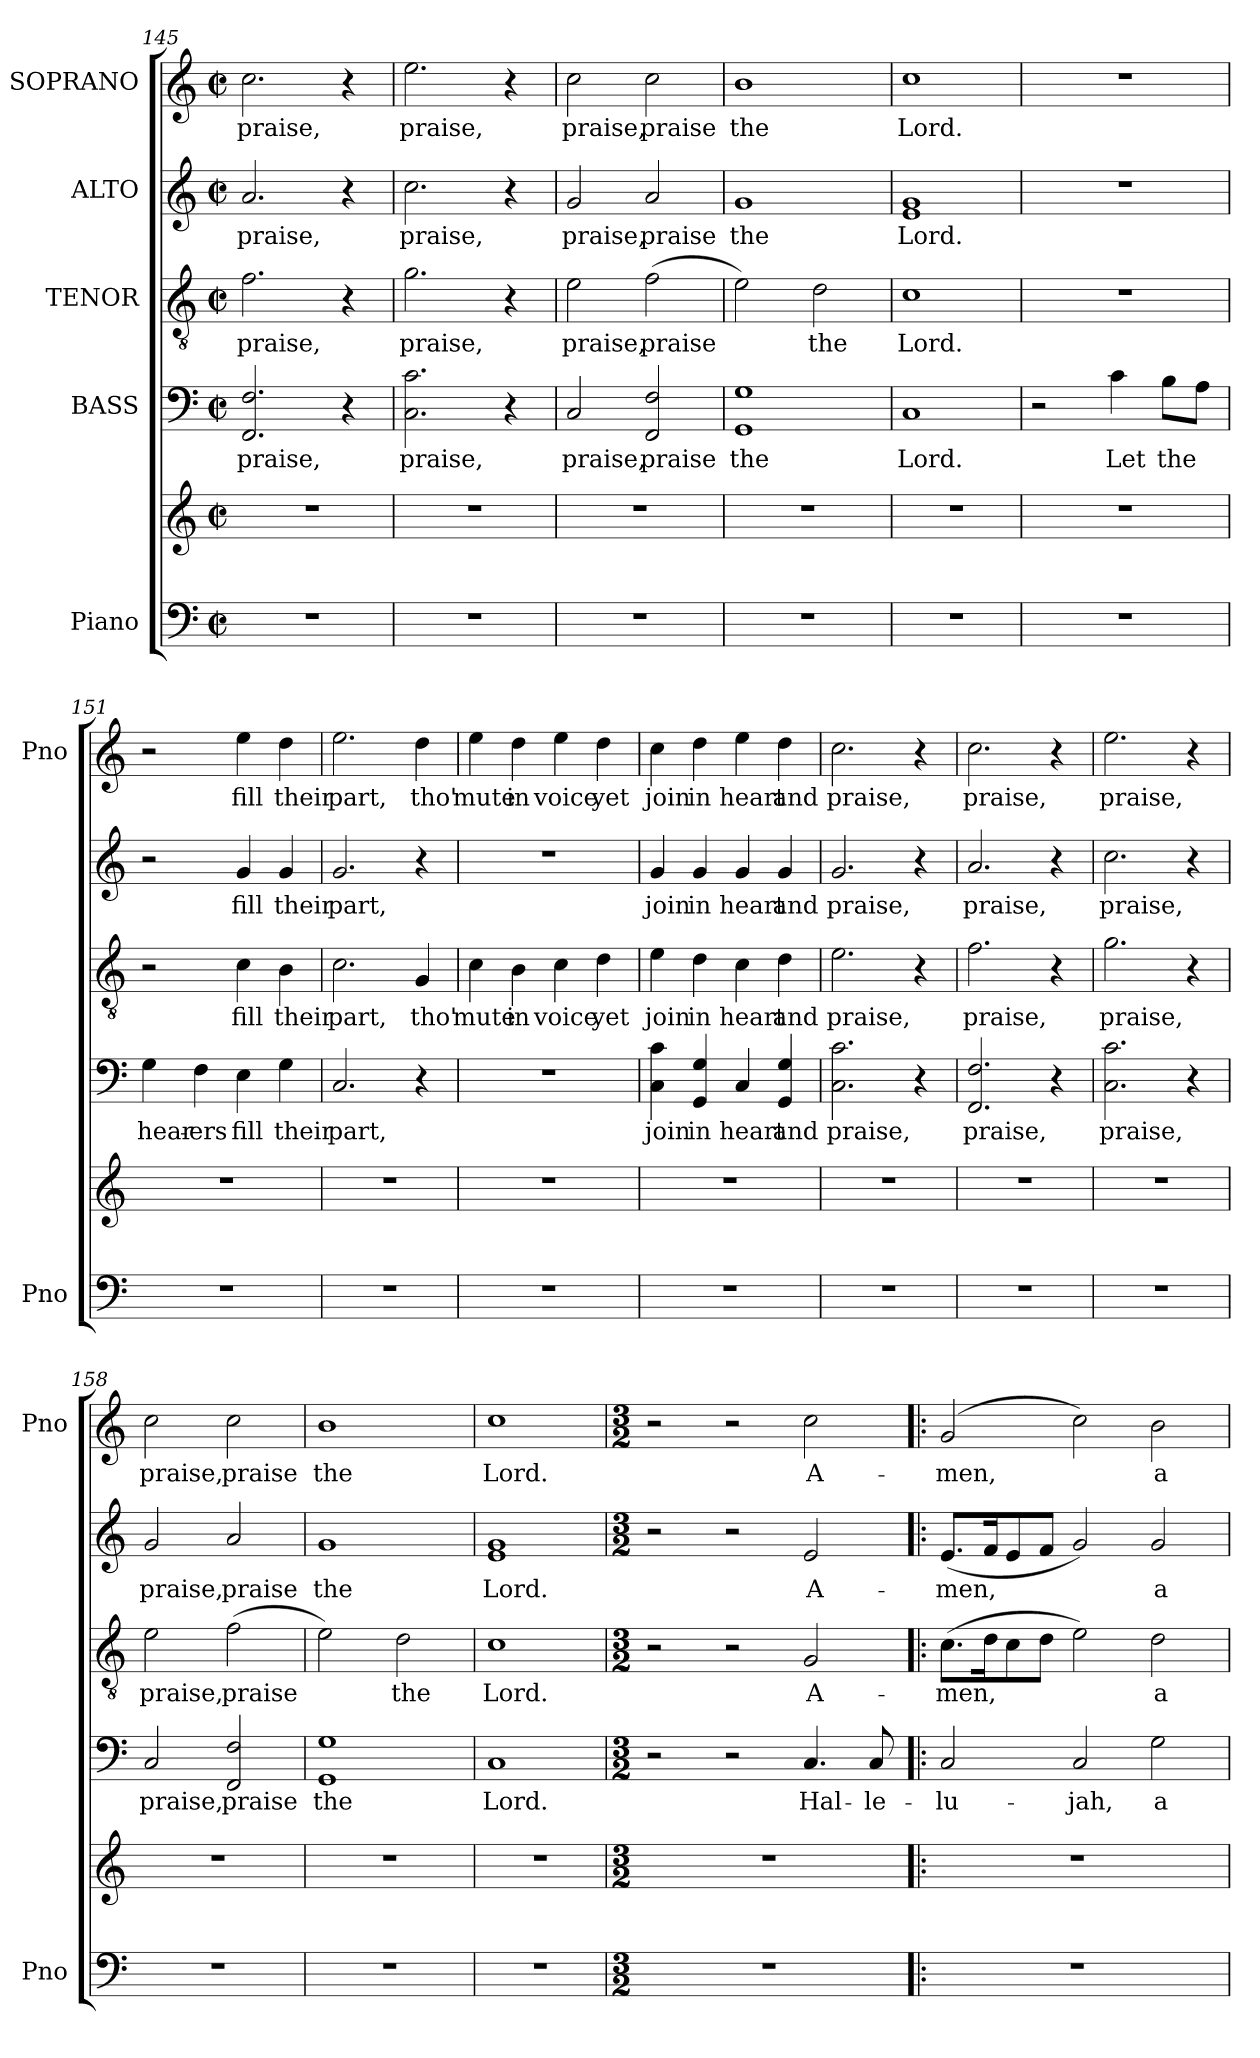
**kern	**kern	**kern	**text	**kern	**text	**kern	**text	**kern	**text
*part5	*part5	*part4	*part4	*part3	*part3	*part2	*part2	*part1	*part1
*staff6	*staff5	*staff4	*staff4	*staff3	*staff3	*staff2	*staff2	*staff1	*staff1
*I"Piano	*	*I"BASS	*	*I"TENOR	*	*I"ALTO	*	*I"SOPRANO	*
*I'Pno	*	*	*	*	*	*	*	*I'Pno	*
*clefF4	*clefG2	*clefF4	*	*clefGv2	*	*clefG2	*	*clefG2	*
*k[]	*k[]	*k[]	*	*k[]	*	*k[]	*	*k[]	*
*C:	*C:	*C:	*	*C:	*	*C:	*	*C:	*
*M2/2	*M2/2	*M2/2	*	*M2/2	*	*M2/2	*	*M2/2	*
*met(c|)	*met(c|)	*met(c|)	*	*met(c|)	*	*met(c|)	*	*met(c|)	*
=145	=145	=145	=145	=145	=145	=145	=145	=145	=145
1r	1r	2.FF/ 2.F/	praise,	2.f\	praise,	2.a/	praise,	2.cc\	praise,
.	.	4r	.	4r	.	4r	.	4r	.
=146	=146	=146	=146	=146	=146	=146	=146	=146	=146
1r	1r	2.C\ 2.c\	praise,	2.g\	praise,	2.cc\	praise,	2.ee\	praise,
.	.	4r	.	4r	.	4r	.	4r	.
!!LO:LB:g=z
=147	=147	=147	=147	=147	=147	=147	=147	=147	=147
1r	1r	2C/	praise,	2e\	praise,	2g/	praise,	2cc\	praise,
.	.	2FF/ 2F/	praise	(2f\	praise	2a/	praise	2cc\	praise
=148	=148	=148	=148	=148	=148	=148	=148	=148	=148
1r	1r	1GG 1G	the	2e\)	.	1g	the	1b	the
.	.	.	.	2d\	the	.	.	.	.
=149	=149	=149	=149	=149	=149	=149	=149	=149	=149
1r	1r	1C	Lord.	1c	Lord.	1e 1g	Lord.	1cc	Lord.
=150	=150	=150	=150	=150	=150	=150	=150	=150	=150
1r	1r	2r	.	1r	.	1r	.	1r	.
.	.	4c\	Let	.	.	.	.	.	.
.	.	8B\L	the	.	.	.	.	.	.
.	.	8A\J	.	.	.	.	.	.	.
=151	=151	=151	=151	=151	=151	=151	=151	=151	=151
1r	1r	4G\	hear-	2r	.	2r	.	2r	.
.	.	4F\	-ers	.	.	.	.	.	.
.	.	4E\	fill	4c\	fill	4g/	fill	4ee\	fill
.	.	4G\	their	4B\	their	4g/	their	4dd\	their
=152	=152	=152	=152	=152	=152	=152	=152	=152	=152
1r	1r	2.C/	part,	2.c\	part,	2.g/	part,	2.ee\	part,
.	.	4r	.	4G/	tho'	4r	.	4dd\	tho'
=153	=153	=153	=153	=153	=153	=153	=153	=153	=153
1r	1r	1r	.	4c\	mute	1r	.	4ee\	mute
.	.	.	.	4B\	in	.	.	4dd\	in
.	.	.	.	4c\	voice	.	.	4ee\	voice
.	.	.	.	4d\	yet	.	.	4dd\	yet
!!LO:LB:g=z
=154	=154	=154	=154	=154	=154	=154	=154	=154	=154
1r	1r	4C\ 4c\	join	4e\	join	4g/	join	4cc\	join
.	.	4GG/ 4G/	in	4d\	in	4g/	in	4dd\	in
.	.	4C/	heart	4c\	heart	4g/	heart	4ee\	heart
.	.	4GG/ 4G/	and	4d\	and	4g/	and	4dd\	and
=155	=155	=155	=155	=155	=155	=155	=155	=155	=155
1r	1r	2.C\ 2.c\	praise,	2.e\	praise,	2.g/	praise,	2.cc\	praise,
.	.	4r	.	4r	.	4r	.	4r	.
=156	=156	=156	=156	=156	=156	=156	=156	=156	=156
1r	1r	2.FF/ 2.F/	praise,	2.f\	praise,	2.a/	praise,	2.cc\	praise,
.	.	4r	.	4r	.	4r	.	4r	.
=157	=157	=157	=157	=157	=157	=157	=157	=157	=157
1r	1r	2.C\ 2.c\	praise,	2.g\	praise,	2.cc\	praise,	2.ee\	praise,
.	.	4r	.	4r	.	4r	.	4r	.
=158	=158	=158	=158	=158	=158	=158	=158	=158	=158
1r	1r	2C/	praise,	2e\	praise,	2g/	praise,	2cc\	praise,
.	.	2FF/ 2F/	praise	(2f\	praise	2a/	praise	2cc\	praise
=159	=159	=159	=159	=159	=159	=159	=159	=159	=159
1r	1r	1GG 1G	the	2e\)	.	1g	the	1b	the
.	.	.	.	2d\	the	.	.	.	.
=160	=160	=160	=160	=160	=160	=160	=160	=160	=160
1r	1r	1C	Lord.	1c	Lord.	1e 1g	Lord.	1cc	Lord.
=161	=161	=161	=161	=161	=161	=161	=161	=161	=161
*M3/2	*M3/2	*M3/2	*	*M3/2	*	*M3/2	*	*M3/2	*
1.r	1.r	2r	.	2r	.	2r	.	2r	.
.	.	2r	.	2r	.	2r	.	2r	.
.	.	4.C/	Hal-	2G/	A-	2e/	A-	2cc\	A-
.	.	8C/	-le-	.	.	.	.	.	.
!!LO:PB:g=z
=162!|:	=162!|:	=162!|:	=162!|:	=162!|:	=162!|:	=162!|:	=162!|:	=162!|:	=162!|:
1.r	1.r	2C/	-lu-	(8.c\L	-men,	(8.e/L	-men,	(2g/	-men,
.	.	.	.	16d\k	.	16f/k	.	.	.
.	.	.	.	8c\	.	8e/	.	.	.
.	.	.	.	8d\J	.	8f/J	.	.	.
.	.	2C/	-jah,	2e\)	.	2g/)	.	2cc\)	.
.	.	2G\	a-	2d\	a-	2g/	a-	2b\	a-
=	=	=	=	=	=	=	=	=	=
*-	*-	*-	*-	*-	*-	*-	*-	*-	*-
